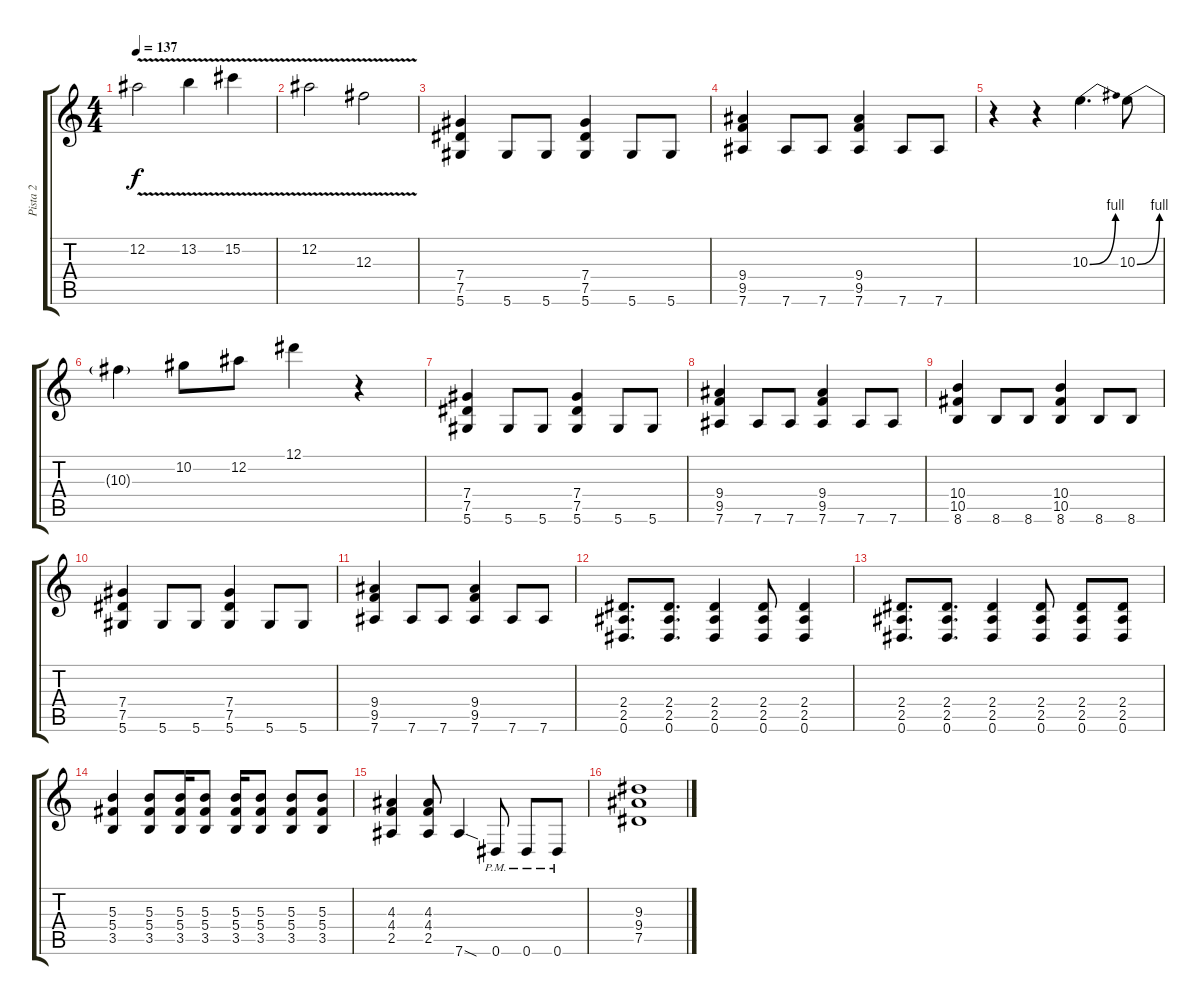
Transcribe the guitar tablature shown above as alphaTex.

\track ("Pista 2" "Pista 2") {instrument overdrivenguitar}
\staff {score tabs}
\tuning (Eb4 Bb3 Gb3 Db3 Ab2 Eb2) {hide}
\ts (4 4)
\tempo 137
\clef g2
\ks c
12.2{v}.2{dy f} 13.2{v}.4 15.2{v}.4 |
12.2{v}.2 12.3{v}.2 |
(7.4 7.5 5.6).4 5.6.8 5.6.8 (7.4 7.5 5.6).4 5.6.8 5.6.8 |
(9.4 9.5 7.6).4 7.6.8 7.6.8 (9.4 9.5 7.6).4 7.6.8 7.6.8 |
r.4 r.4 10.3{be (bend 0 0 60 4)}.4{d} 10.3{be (bend 0 0 60 4)}.8 |
10.3{t}.4 10.2.8 12.2.8 12.1.4 r.4 |
(7.4 7.5 5.6).4 5.6.8 5.6.8 (7.4 7.5 5.6).4 5.6.8 5.6.8 |
(9.4 9.5 7.6).4 7.6.8 7.6.8 (9.4 9.5 7.6).4 7.6.8 7.6.8 |
(10.4 10.5 8.6).4 8.6.8 8.6.8 (10.4 10.5 8.6).4 8.6.8 8.6.8 |
(7.4 7.5 5.6).4 5.6.8 5.6.8 (7.4 7.5 5.6).4 5.6.8 5.6.8 |
(9.4 9.5 7.6).4 7.6.8 7.6.8 (9.4 9.5 7.6).4 7.6.8 7.6.8 |
(2.4 2.5 0.6).8{d} (2.4 2.5 0.6).8{d} (2.4 2.5 0.6).4 (2.4 2.5 0.6).8 (2.4 2.5 0.6).4 |
(2.4 2.5 0.6).8{d} (2.4 2.5 0.6).8{d} (2.4 2.5 0.6).4 (2.4 2.5 0.6).8 (2.4 2.5 0.6).8 (2.4 2.5 0.6).8 |
(5.3 5.4 3.5).4 (5.3 5.4 3.5).8 (5.3 5.4 3.5).16 (5.3 5.4 3.5).8 (5.3 5.4 3.5).16 (5.3 5.4 3.5).8 (5.3 5.4 3.5).8 (5.3 5.4 3.5).8 |
(4.3 4.4 2.5).4 (4.3 4.4 2.5).8 7.6{sod}.4 0.6{pm}.8 0.6{pm}.8 0.6{pm}.8 |
(9.3 9.4 7.5).1
